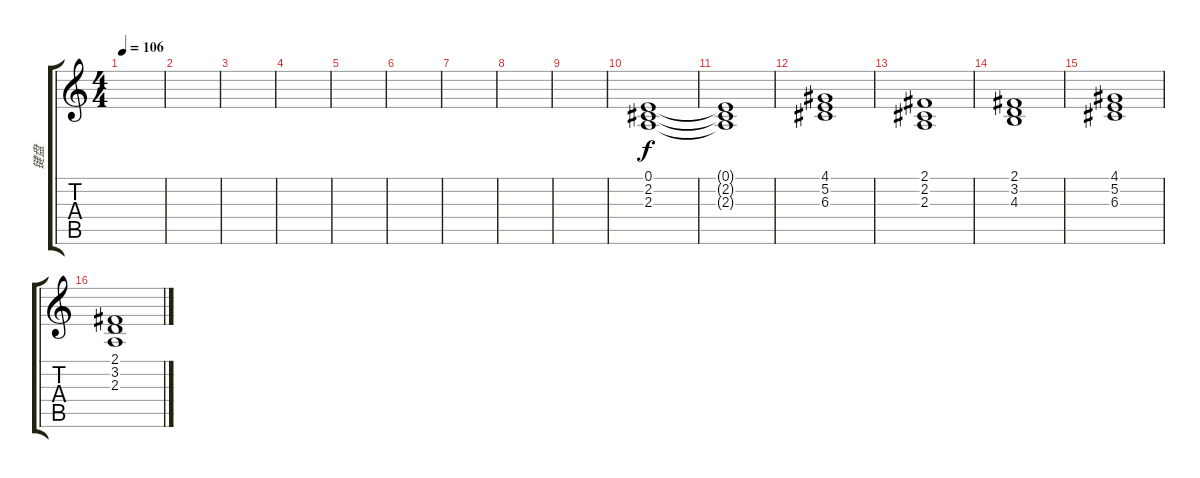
\track ("键盘" "键盘") {instrument stringensemble2}
\staff {score tabs}
\tuning (E4 B3 G3 D3 A2 E2) {hide}
\ts (4 4)
\tempo 106
\clef g2
\ks c
|
|
|
|
|
|
|
|
|
(0.1 2.2 2.3).1 |
(0.1{t} 2.2{t} 2.3{t}).1 |
(4.1 5.2 6.3).1 |
(2.1 2.2 2.3).1 |
(2.1 3.2 4.3).1 |
(4.1 5.2 6.3).1 |
(2.1 3.2 2.3).1
